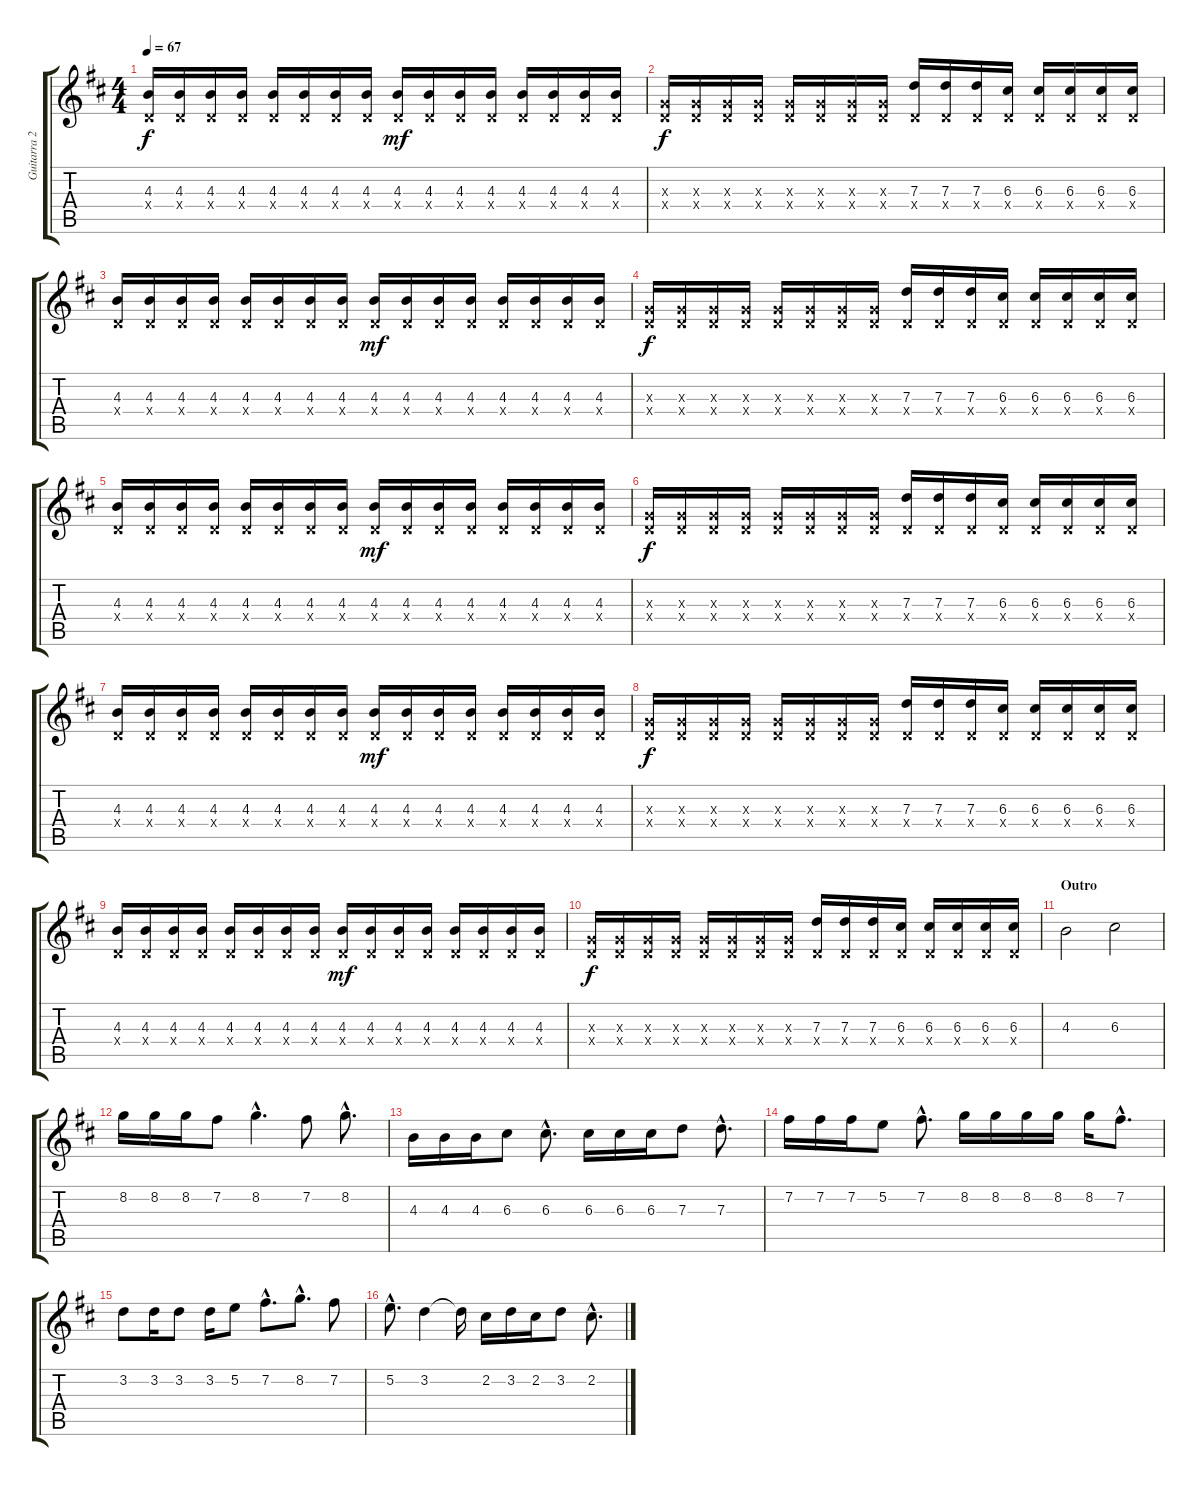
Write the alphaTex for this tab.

\track ("Guitarra 2" "Guitarra 2") {instrument acousticguitarsteel}
\staff {score tabs}
\tuning (E4 B3 G3 D3 A2 E2) {hide}
\ts (4 4)
\tempo 67
\clef g2
\ks bminor
(4.3 0.4{x}).16{dy f} (4.3 0.4{x}).16 (4.3 0.4{x}).16 (4.3 0.4{x}).16 (4.3 0.4{x}).16 (4.3 0.4{x}).16 (4.3 0.4{x}).16 (4.3 0.4{x}).16 (4.3 0.4{x}).16{dy mf} (4.3 0.4{x}).16 (4.3 0.4{x}).16 (4.3 0.4{x}).16 (4.3 0.4{x}).16 (4.3 0.4{x}).16 (4.3 0.4{x}).16 (4.3 0.4{x}).16 |
(0.3{x} 0.4{x}).16{dy f} (0.3{x} 0.4{x}).16 (0.3{x} 0.4{x}).16 (0.3{x} 0.4{x}).16 (0.3{x} 0.4{x}).16 (0.3{x} 0.4{x}).16 (0.3{x} 0.4{x}).16 (0.3{x} 0.4{x}).16 (7.3 0.4{x}).16 (7.3 0.4{x}).16 (7.3 0.4{x}).16 (6.3 0.4{x}).16 (6.3 0.4{x}).16 (6.3 0.4{x}).16 (6.3 0.4{x}).16 (6.3 0.4{x}).16 |
(4.3 0.4{x}).16 (4.3 0.4{x}).16 (4.3 0.4{x}).16 (4.3 0.4{x}).16 (4.3 0.4{x}).16 (4.3 0.4{x}).16 (4.3 0.4{x}).16 (4.3 0.4{x}).16 (4.3 0.4{x}).16{dy mf} (4.3 0.4{x}).16 (4.3 0.4{x}).16 (4.3 0.4{x}).16 (4.3 0.4{x}).16 (4.3 0.4{x}).16 (4.3 0.4{x}).16 (4.3 0.4{x}).16 |
(0.3{x} 0.4{x}).16{dy f} (0.3{x} 0.4{x}).16 (0.3{x} 0.4{x}).16 (0.3{x} 0.4{x}).16 (0.3{x} 0.4{x}).16 (0.3{x} 0.4{x}).16 (0.3{x} 0.4{x}).16 (0.3{x} 0.4{x}).16 (7.3 0.4{x}).16 (7.3 0.4{x}).16 (7.3 0.4{x}).16 (6.3 0.4{x}).16 (6.3 0.4{x}).16 (6.3 0.4{x}).16 (6.3 0.4{x}).16 (6.3 0.4{x}).16 |
(4.3 0.4{x}).16 (4.3 0.4{x}).16 (4.3 0.4{x}).16 (4.3 0.4{x}).16 (4.3 0.4{x}).16 (4.3 0.4{x}).16 (4.3 0.4{x}).16 (4.3 0.4{x}).16 (4.3 0.4{x}).16{dy mf} (4.3 0.4{x}).16 (4.3 0.4{x}).16 (4.3 0.4{x}).16 (4.3 0.4{x}).16 (4.3 0.4{x}).16 (4.3 0.4{x}).16 (4.3 0.4{x}).16 |
(0.3{x} 0.4{x}).16{dy f} (0.3{x} 0.4{x}).16 (0.3{x} 0.4{x}).16 (0.3{x} 0.4{x}).16 (0.3{x} 0.4{x}).16 (0.3{x} 0.4{x}).16 (0.3{x} 0.4{x}).16 (0.3{x} 0.4{x}).16 (7.3 0.4{x}).16 (7.3 0.4{x}).16 (7.3 0.4{x}).16 (6.3 0.4{x}).16 (6.3 0.4{x}).16 (6.3 0.4{x}).16 (6.3 0.4{x}).16 (6.3 0.4{x}).16 |
(4.3 0.4{x}).16 (4.3 0.4{x}).16 (4.3 0.4{x}).16 (4.3 0.4{x}).16 (4.3 0.4{x}).16 (4.3 0.4{x}).16 (4.3 0.4{x}).16 (4.3 0.4{x}).16 (4.3 0.4{x}).16{dy mf} (4.3 0.4{x}).16 (4.3 0.4{x}).16 (4.3 0.4{x}).16 (4.3 0.4{x}).16 (4.3 0.4{x}).16 (4.3 0.4{x}).16 (4.3 0.4{x}).16 |
(0.3{x} 0.4{x}).16{dy f} (0.3{x} 0.4{x}).16 (0.3{x} 0.4{x}).16 (0.3{x} 0.4{x}).16 (0.3{x} 0.4{x}).16 (0.3{x} 0.4{x}).16 (0.3{x} 0.4{x}).16 (0.3{x} 0.4{x}).16 (7.3 0.4{x}).16 (7.3 0.4{x}).16 (7.3 0.4{x}).16 (6.3 0.4{x}).16 (6.3 0.4{x}).16 (6.3 0.4{x}).16 (6.3 0.4{x}).16 (6.3 0.4{x}).16 |
(4.3 0.4{x}).16 (4.3 0.4{x}).16 (4.3 0.4{x}).16 (4.3 0.4{x}).16 (4.3 0.4{x}).16 (4.3 0.4{x}).16 (4.3 0.4{x}).16 (4.3 0.4{x}).16 (4.3 0.4{x}).16{dy mf} (4.3 0.4{x}).16 (4.3 0.4{x}).16 (4.3 0.4{x}).16 (4.3 0.4{x}).16 (4.3 0.4{x}).16 (4.3 0.4{x}).16 (4.3 0.4{x}).16 |
(0.3{x} 0.4{x}).16{dy f} (0.3{x} 0.4{x}).16 (0.3{x} 0.4{x}).16 (0.3{x} 0.4{x}).16 (0.3{x} 0.4{x}).16 (0.3{x} 0.4{x}).16 (0.3{x} 0.4{x}).16 (0.3{x} 0.4{x}).16 (7.3 0.4{x}).16 (7.3 0.4{x}).16 (7.3 0.4{x}).16 (6.3 0.4{x}).16 (6.3 0.4{x}).16 (6.3 0.4{x}).16 (6.3 0.4{x}).16 (6.3 0.4{x}).16 |
\section ("" "Outro")
4.3.2 6.3.2 |
8.2.16 8.2.16 8.2.16 7.2.8 8.2{hac}.4{d} 7.2.8 8.2{hac}.8{d} |
4.3.16 4.3.16 4.3.16 6.3.8 6.3{hac}.8{d} 6.3.16 6.3.16 6.3.16 7.3.8 7.3{hac}.8{d} |
7.2.16 7.2.16 7.2.16 5.2.8 7.2{hac}.8{d} 8.2.16 8.2.16 8.2.16 8.2.16 8.2.16 7.2{hac}.8{d} |
3.2.8 3.2.16 3.2.8 3.2.16 5.2.8 7.2{hac}.8{d} 8.2{hac}.8{d} 7.2.8 |
5.2{hac}.8{d} 3.2.4 3.2{t}.16 2.2.16 3.2.16 2.2.16 3.2.8 2.2{hac}.8{d}
